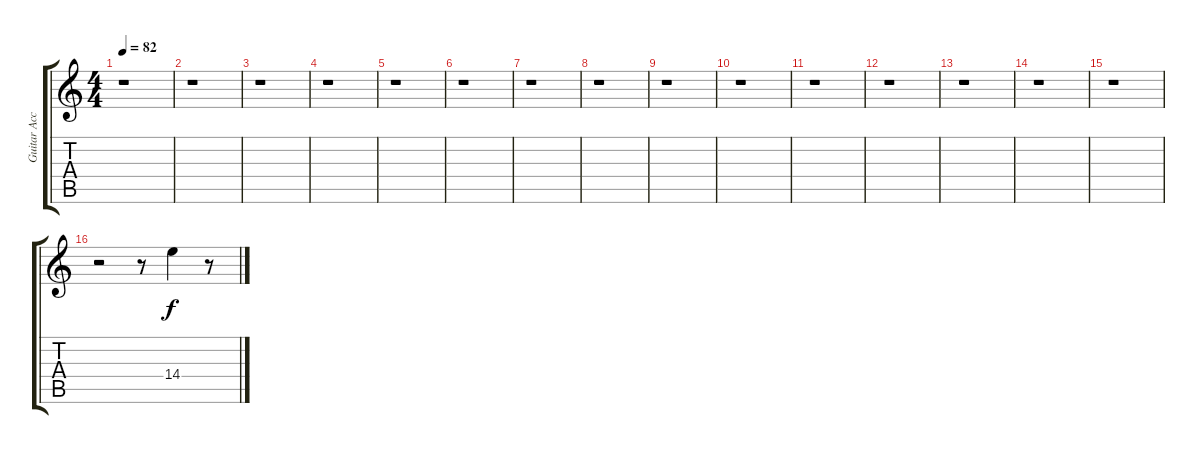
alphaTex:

\track ("Guitar Accoustic" "Guitar Acc") {instrument acousticguitarnylon}
\staff {score tabs}
\tuning (E4 B3 G3 D3 A2 E2) {hide}
\ts (4 4)
\tempo 82
\clef g2
\ks c
r.1{dy f} |
r.1 |
r.1 |
r.1 |
r.1 |
r.1 |
r.1 |
r.1 |
r.1 |
r.1 |
r.1 |
r.1 |
r.1 |
r.1 |
r.1 |
r.2 r.8 14.4.4 r.8
